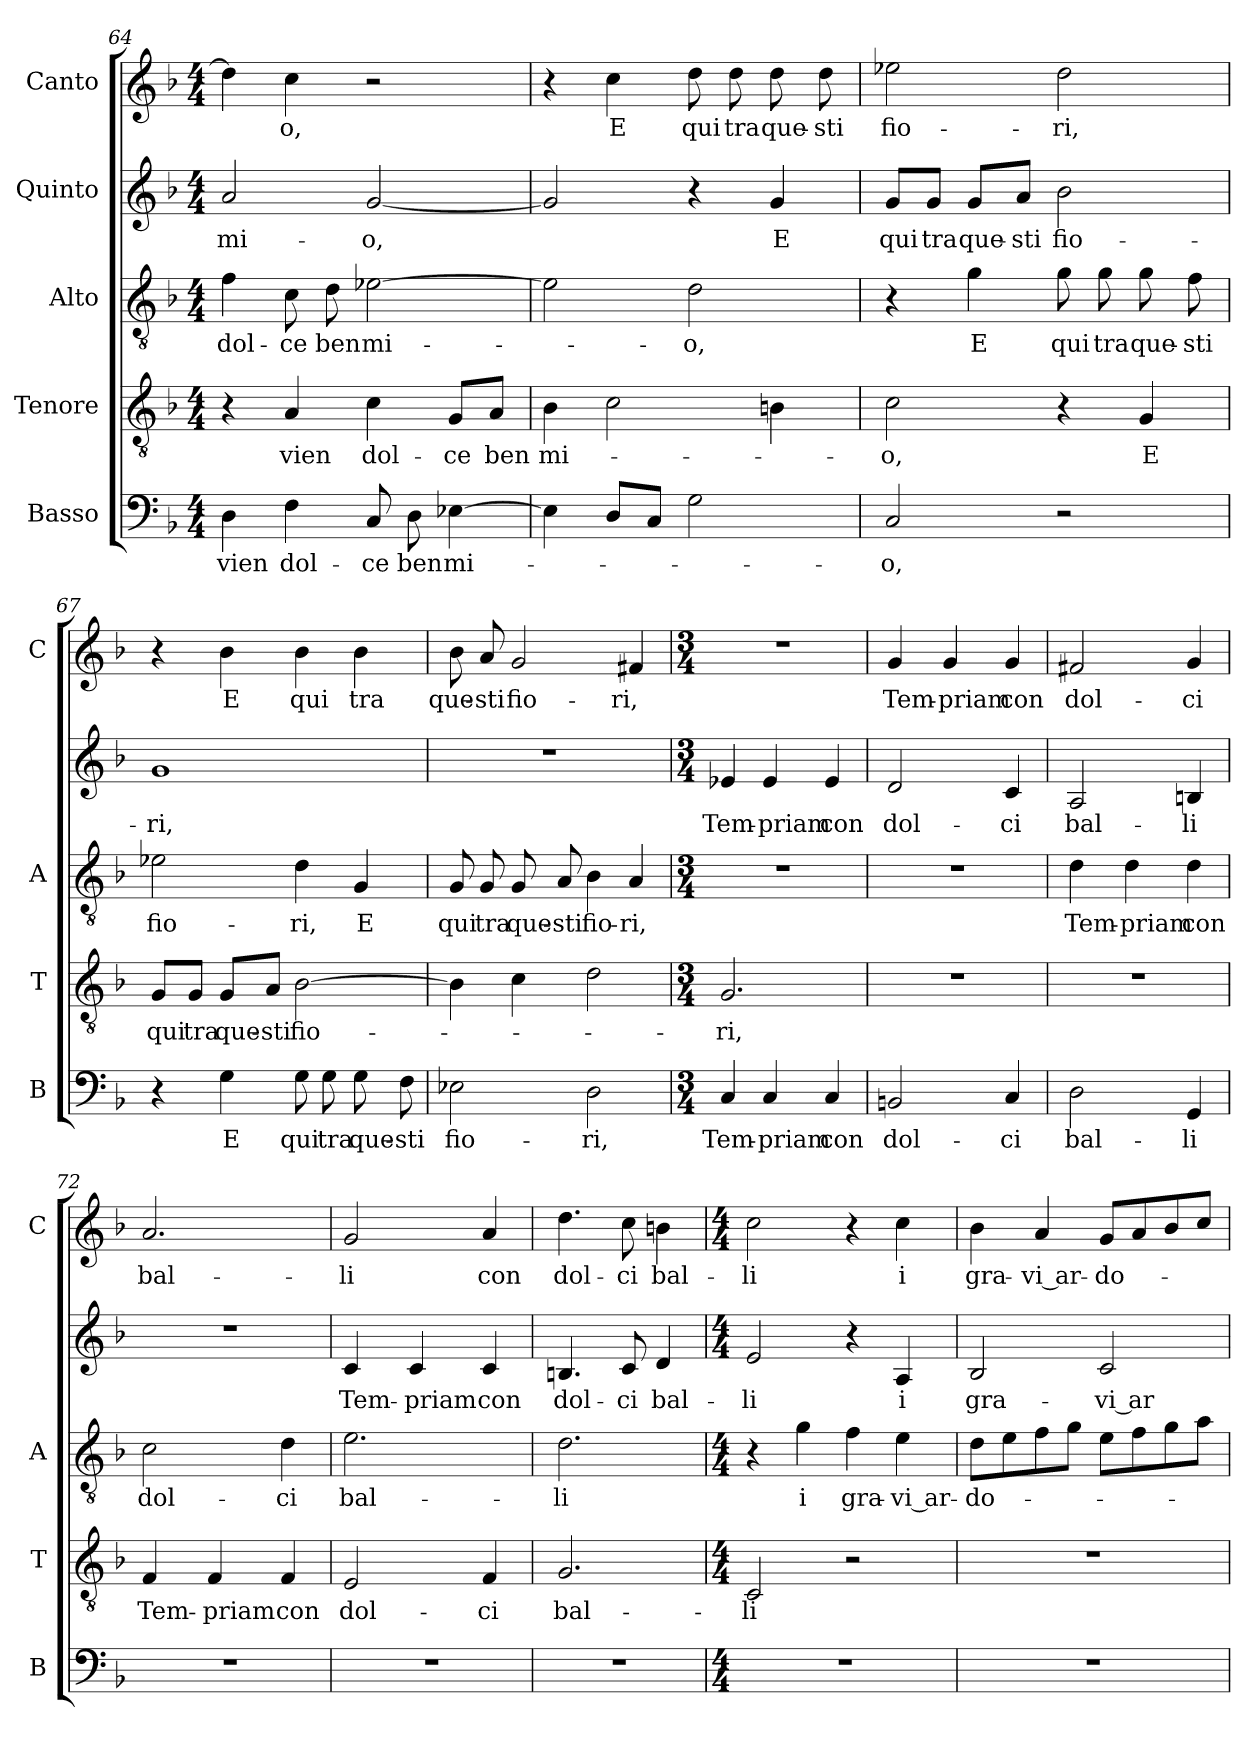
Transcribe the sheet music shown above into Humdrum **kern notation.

**kern	**text	**kern	**text	**kern	**text	**kern	**text	**kern	**text
*part5	*part5	*part4	*part4	*part3	*part3	*part2	*part2	*part1	*part1
*staff5	*staff5	*staff4	*staff4	*staff3	*staff3	*staff2	*staff2	*staff1	*staff1
*I"Basso	*	*I"Tenore	*	*I"Alto	*	*I"Quinto	*	*I"Canto	*
*I'B	*	*I'T	*	*I'A	*	*	*	*I'C	*
*clefF4	*	*clefGv2	*	*clefGv2	*	*clefG2	*	*clefG2	*
*k[b-]	*	*k[b-]	*	*k[b-]	*	*k[b-]	*	*k[b-]	*
*F:	*	*F:	*	*F:	*	*F:	*	*F:	*
*M4/4	*	*M4/4	*	*M4/4	*	*M4/4	*	*M4/4	*
=64	=64	=64	=64	=64	=64	=64	=64	=64	=64
!	!LO:LY:b	!	!	!	!LO:LY:b	!	!LO:LY:b	!	!
4D\	vien	4r	.	4f\	dol-	2a/	mi-	4dd\]	.
!	!LO:LY:b	!	!LO:LY:b	!	!LO:LY:b	!	!	!	!LO:LY:b
4F\	dol-	4A/	vien	8c\	-ce	.	.	4cc\	-o,
!	!	!	!	!	!LO:LY:b	!	!	!	!
.	.	.	.	8d\	ben	.	.	.	.
!	!LO:LY:b	!	!LO:LY:b	!	!LO:LY:b	!	!LO:LY:b	!	!
8C/	-ce	4c\	dol-	[2e-X\	mi-	[2g/	-o,	2r	.
!	!LO:LY:b	!	!	!	!	!	!	!	!
8D\	ben	.	.	.	.	.	.	.	.
!	!LO:LY:b	!	!LO:LY:b	!	!	!	!	!	!
[4E-X\	mi-	8G/L	-ce	.	.	.	.	.	.
!	!	!	!LO:LY:b	!	!	!	!	!	!
.	.	8A/J	ben	.	.	.	.	.	.
=65	=65	=65	=65	=65	=65	=65	=65	=65	=65
!	!	!	!LO:LY:b	!	!	!	!	!	!
4E-\]	.	4B-\	mi-	2e-\]	.	2g/]	.	4r	.
!	!	!	!	!	!	!	!	!	!LO:LY:b
8D/L	.	2c\	.	.	.	.	.	4cc\	E
8C/J	.	.	.	.	.	.	.	.	.
!	!	!	!	!	!LO:LY:b	!	!	!	!LO:LY:b
2G\	.	.	.	2d\	-o,	4r	.	8dd\	qui
!	!	!	!	!	!	!	!	!	!LO:LY:b
.	.	.	.	.	.	.	.	8dd\	tra
!	!	!	!	!	!	!	!LO:LY:b	!	!LO:LY:b
.	.	4Bn\	.	.	.	4g/	E	8dd\	que-
!	!	!	!	!	!	!	!	!	!LO:LY:b
.	.	.	.	.	.	.	.	8dd\	-sti
!!LO:LB:g=z
=66	=66	=66	=66	=66	=66	=66	=66	=66	=66
!	!LO:LY:b	!	!LO:LY:b	!	!	!	!LO:LY:b	!	!LO:LY:b
2C/	-o,	2c\	-o,	4r	.	8g/L	qui	2ee-X\	fio-
!	!	!	!	!	!	!	!LO:LY:b	!	!
.	.	.	.	.	.	8g/J	tra	.	.
!	!	!	!	!	!LO:LY:b	!	!LO:LY:b	!	!
.	.	.	.	4g\	E	8g/L	que-	.	.
!	!	!	!	!	!	!	!LO:LY:b	!	!
.	.	.	.	.	.	8a/J	-sti	.	.
!	!	!	!	!	!LO:LY:b	!	!LO:LY:b	!	!LO:LY:b
2r	.	4r	.	8g\	qui	2b-\	fio-	2dd\	-ri,
!	!	!	!	!	!LO:LY:b	!	!	!	!
.	.	.	.	8g\	tra	.	.	.	.
!	!	!	!LO:LY:b	!	!LO:LY:b	!	!	!	!
.	.	4G/	E	8g\	que-	.	.	.	.
!	!	!	!	!	!LO:LY:b	!	!	!	!
.	.	.	.	8f\	-sti	.	.	.	.
=67	=67	=67	=67	=67	=67	=67	=67	=67	=67
!	!	!	!LO:LY:b	!	!LO:LY:b	!	!LO:LY:b	!	!
4r	.	8G/L	qui	2e-X\	fio-	1g	-ri,	4r	.
!	!	!	!LO:LY:b	!	!	!	!	!	!
.	.	8G/J	tra	.	.	.	.	.	.
!	!LO:LY:b	!	!LO:LY:b	!	!	!	!	!	!LO:LY:b
4G\	E	8G/L	que-	.	.	.	.	4b-\	E
!	!	!	!LO:LY:b	!	!	!	!	!	!
.	.	8A/J	-sti	.	.	.	.	.	.
!	!LO:LY:b	!	!LO:LY:b	!	!LO:LY:b	!	!	!	!LO:LY:b
8G\	qui	[2B-\	fio-	4d\	-ri,	.	.	4b-\	qui
!	!LO:LY:b	!	!	!	!	!	!	!	!
8G\	tra	.	.	.	.	.	.	.	.
!	!LO:LY:b	!	!	!	!LO:LY:b	!	!	!	!LO:LY:b
8G\	que-	.	.	4G/	E	.	.	4b-\	tra
!	!LO:LY:b	!	!	!	!	!	!	!	!
8F\	-sti	.	.	.	.	.	.	.	.
=68	=68	=68	=68	=68	=68	=68	=68	=68	=68
!	!LO:LY:b	!	!	!	!LO:LY:b	!	!	!	!LO:LY:b
2E-X\	fio-	4B-\]	.	8G/	qui	1r	.	8b-\	que-
!	!	!	!	!	!LO:LY:b	!	!	!	!LO:LY:b
.	.	.	.	8G/	tra	.	.	8a/	-sti
!	!	!	!	!	!LO:LY:b	!	!	!	!LO:LY:b
.	.	4c\	.	8G/	que-	.	.	2g/	fio-
!	!	!	!	!	!LO:LY:b	!	!	!	!
.	.	.	.	8A/	-sti	.	.	.	.
!	!LO:LY:b	!	!	!	!LO:LY:b	!	!	!	!
2D\	-ri,	2d\	.	4B-\	fio-	.	.	.	.
!	!	!	!	!	!LO:LY:b	!	!	!	!LO:LY:b
.	.	.	.	4A/	-ri,	.	.	4f#X/	-ri,
=69	=69	=69	=69	=69	=69	=69	=69	=69	=69
*M3/4	*	*M3/4	*	*M3/4	*	*M3/4	*	*M3/4	*
!	!LO:LY:b	!	!LO:LY:b	!	!	!	!LO:LY:b	!	!
4C/	Tem-	2.G/	-ri,	2.r	.	4e-X/	Tem-	2.r	.
!	!LO:LY:b	!	!	!	!	!	!LO:LY:b	!	!
4C/	-priam	.	.	.	.	4e-/	-priam	.	.
!	!LO:LY:b	!	!	!	!	!	!LO:LY:b	!	!
4C/	con	.	.	.	.	4e-/	con	.	.
=70	=70	=70	=70	=70	=70	=70	=70	=70	=70
!	!LO:LY:b	!	!	!	!	!	!LO:LY:b	!	!LO:LY:b
2BBn/	dol-	2.r	.	2.r	.	2d/	dol-	4g/	Tem-
!	!	!	!	!	!	!	!	!	!LO:LY:b
.	.	.	.	.	.	.	.	4g/	-priam
!	!LO:LY:b	!	!	!	!	!	!LO:LY:b	!	!LO:LY:b
4C/	-ci	.	.	.	.	4c/	-ci	4g/	con
!!LO:PB:g=z
=71	=71	=71	=71	=71	=71	=71	=71	=71	=71
!	!LO:LY:b	!	!	!	!LO:LY:b	!	!LO:LY:b	!	!LO:LY:b
2D\	bal-	2.r	.	4d\	Tem-	2A/	bal-	2f#X/	dol-
!	!	!	!	!	!LO:LY:b	!	!	!	!
.	.	.	.	4d\	-priam	.	.	.	.
!	!LO:LY:b	!	!	!	!LO:LY:b	!	!LO:LY:b	!	!LO:LY:b
4GG/	-li	.	.	4d\	con	4Bn/	-li	4g/	-ci
=72	=72	=72	=72	=72	=72	=72	=72	=72	=72
!	!	!	!LO:LY:b	!	!LO:LY:b	!	!	!	!LO:LY:b
2.r	.	4F/	Tem-	2c\	dol-	2.r	.	2.a/	bal-
!	!	!	!LO:LY:b	!	!	!	!	!	!
.	.	4F/	-priam	.	.	.	.	.	.
!	!	!	!LO:LY:b	!	!LO:LY:b	!	!	!	!
.	.	4F/	con	4d\	-ci	.	.	.	.
=73	=73	=73	=73	=73	=73	=73	=73	=73	=73
!	!	!	!LO:LY:b	!	!LO:LY:b	!	!LO:LY:b	!	!LO:LY:b
2.r	.	2E/	dol-	2.e\	bal-	4c/	Tem-	2g/	-li
!	!	!	!	!	!	!	!LO:LY:b	!	!
.	.	.	.	.	.	4c/	-priam	.	.
!	!	!	!LO:LY:b	!	!	!	!LO:LY:b	!	!LO:LY:b
.	.	4F/	-ci	.	.	4c/	con	4a/	con
=74	=74	=74	=74	=74	=74	=74	=74	=74	=74
!	!	!	!LO:LY:b	!	!LO:LY:b	!	!LO:LY:b	!	!LO:LY:b
2.r	.	2.G/	bal-	2.d\	-li	4.Bn/	dol-	4.dd\	dol-
!	!	!	!	!	!	!	!LO:LY:b	!	!LO:LY:b
.	.	.	.	.	.	8c/	-ci	8cc\	-ci
!	!	!	!	!	!	!	!LO:LY:b	!	!LO:LY:b
.	.	.	.	.	.	4d/	bal-	4bn\	bal-
=75	=75	=75	=75	=75	=75	=75	=75	=75	=75
*M4/4	*	*M4/4	*	*M4/4	*	*M4/4	*	*M4/4	*
!	!	!	!LO:LY:b	!	!	!	!LO:LY:b	!	!LO:LY:b
1r	.	2C/	-li	4r	.	2e/	-li	2cc\	-li
!	!	!	!	!	!LO:LY:b	!	!	!	!
.	.	.	.	4g\	i	.	.	.	.
!	!	!	!	!	!LO:LY:b	!	!	!	!
.	.	2r	.	4f\	gra-	4r	.	4r	.
!	!	!	!	!	!LO:LY:b	!	!LO:LY:b	!	!LO:LY:b
.	.	.	.	4e\	-vi ar-	4A/	i	4cc\	i
=76	=76	=76	=76	=76	=76	=76	=76	=76	=76
!	!	!	!	!	!LO:LY:b	!	!LO:LY:b	!	!LO:LY:b
1r	.	1r	.	8d\L	-do-	2B-/	gra-	4b-\	gra-
.	.	.	.	8e\	.	.	.	.	.
!	!	!	!	!	!	!	!	!	!LO:LY:b
.	.	.	.	8f\	.	.	.	4a/	-vi ar-
.	.	.	.	8g\J	.	.	.	.	.
!	!	!	!	!	!	!	!LO:LY:b	!	!LO:LY:b
.	.	.	.	8e\L	.	2c/	-vi ar-	8g/L	-do-
.	.	.	.	8f\	.	.	.	8a/	.
.	.	.	.	8g\	.	.	.	8b-/	.
.	.	.	.	8a\J	.	.	.	8cc/J	.
=	=	=	=	=	=	=	=	=	=
*-	*-	*-	*-	*-	*-	*-	*-	*-	*-
